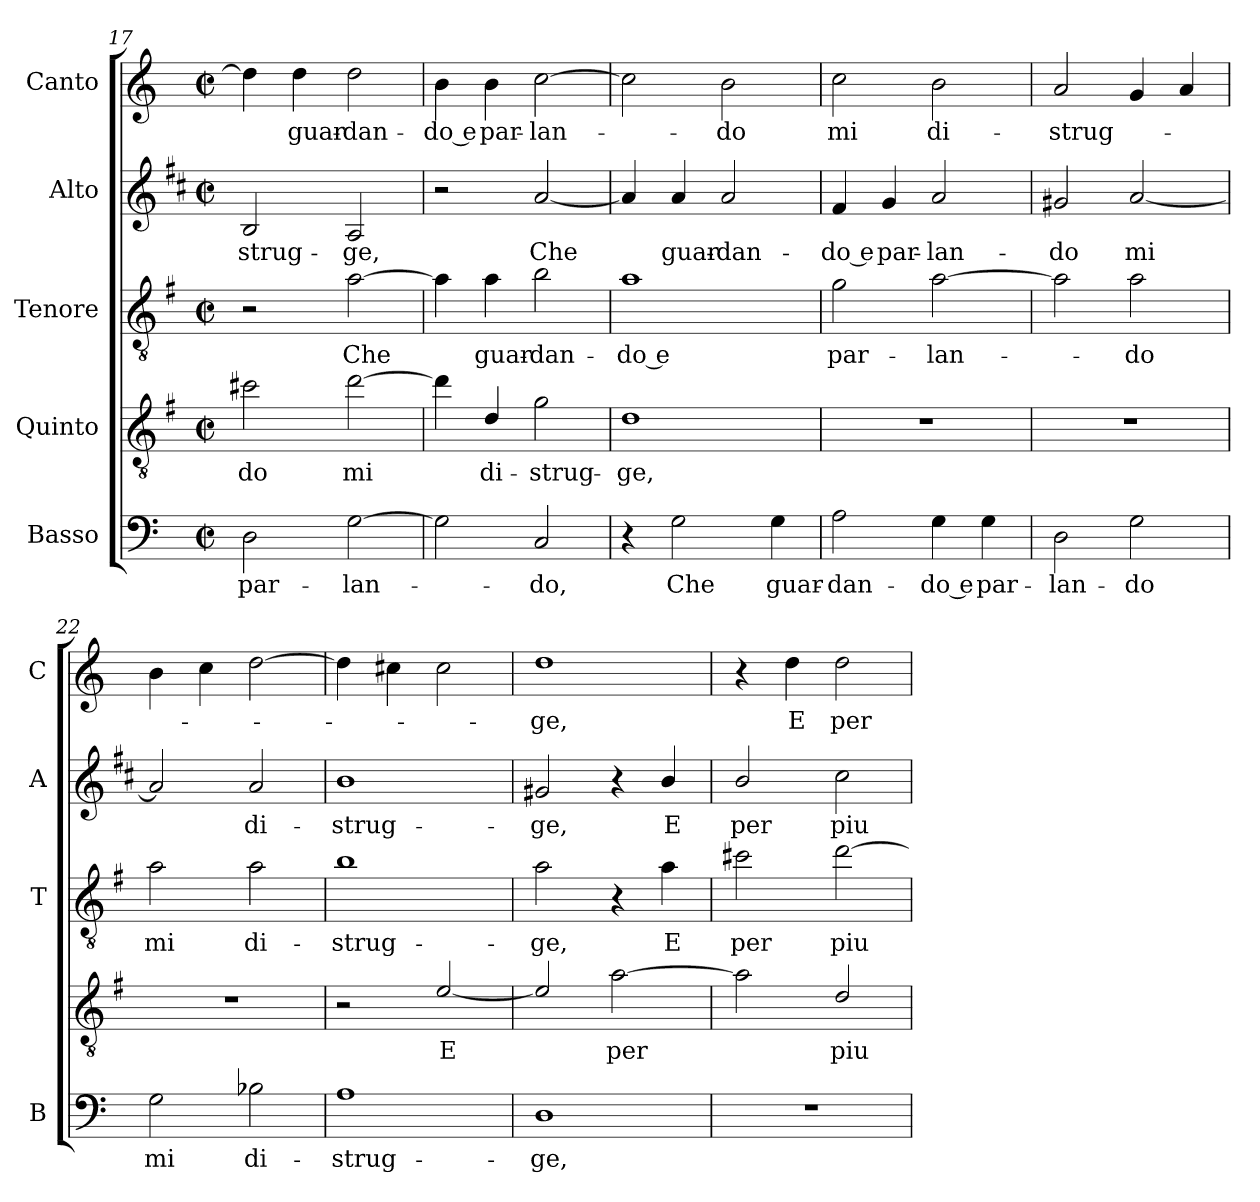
**kern	**text	**kern	**text	**kern	**text	**kern	**text	**kern	**text
*part5	*part5	*part4	*part4	*part3	*part3	*part2	*part2	*part1	*part1
*staff5	*staff5	*staff4	*staff4	*staff3	*staff3	*staff2	*staff2	*staff1	*staff1
*I"Basso	*	*I"Quinto	*	*I"Tenore	*	*I"Alto	*	*I"Canto	*
*I'B	*	*	*	*I'T	*	*I'A	*	*I'C	*
*clefF4	*	*clefGv2	*	*clefGv2	*	*clefG2	*	*clefG2	*
*	*	*ITrd4c7	*	*ITrd4c7	*	*ITrd1c2	*	*	*
*k[]	*	*k[]	*	*k[]	*	*k[]	*	*k[]	*
*C:	*	*C:	*	*C:	*	*C:	*	*C:	*
*M2/2	*	*M2/2	*	*M2/2	*	*M2/2	*	*M2/2	*
*met(c|)	*	*met(c|)	*	*met(c|)	*	*met(c|)	*	*met(c|)	*
=17	=17	=17	=17	=17	=17	=17	=17	=17	=17
!	!LO:LY:b	!	!	!	!	!	!	!	!
!	!	!	!LO:LY:b	!	!	!	!	!	!
!	!	!	!	!	!	!	!LO:LY:b	!	!
2D\	par-	2f#X\	-do	2r	.	2A/	-strug-	4dd\]	.
!	!	!	!	!	!	!	!	!	!LO:LY:b
.	.	.	.	.	.	.	.	4dd\	guar-
!	!LO:LY:b	!	!	!	!	!	!	!	!
!	!	!	!LO:LY:b	!	!	!	!	!	!
!	!	!	!	!	!LO:LY:b	!	!	!	!
!	!	!	!	!	!	!	!LO:LY:b	!	!
!	!	!	!	!	!	!	!	!	!LO:LY:b
[2G\	-lan-	[2g\	mi	[2d\	Che	2G/	-ge,	2dd\	-dan-
=18	=18	=18	=18	=18	=18	=18	=18	=18	=18
!	!	!	!	!	!	!	!	!	!LO:LY:b
2G\]	.	4g\]	.	4d\]	.	2r	.	4b\	-do e
!	!	!	!LO:LY:b	!	!	!	!	!	!
!	!	!	!	!	!LO:LY:b	!	!	!	!
!	!	!	!	!	!	!	!	!	!LO:LY:b
.	.	4G/	di-	4d\	guar-	.	.	4b\	par-
!	!LO:LY:b	!	!	!	!	!	!	!	!
!	!	!	!LO:LY:b	!	!	!	!	!	!
!	!	!	!	!	!LO:LY:b	!	!	!	!
!	!	!	!	!	!	!	!LO:LY:b	!	!
!	!	!	!	!	!	!	!	!	!LO:LY:b
2C/	-do,	2c\	-strug-	2e\	-dan-	[2g/	Che	[2cc\	-lan-
=19	=19	=19	=19	=19	=19	=19	=19	=19	=19
!	!	!	!LO:LY:b	!	!	!	!	!	!
!	!	!	!	!	!LO:LY:b	!	!	!	!
4r	.	1G	-ge,	1d	-do e	4g/]	.	2cc\]	.
!	!LO:LY:b	!	!	!	!	!	!	!	!
!	!	!	!	!	!	!	!LO:LY:b	!	!
2G\	Che	.	.	.	.	4g/	guar-	.	.
!	!	!	!	!	!	!	!LO:LY:b	!	!
!	!	!	!	!	!	!	!	!	!LO:LY:b
.	.	.	.	.	.	2g/	-dan-	2b\	-do
!	!LO:LY:b	!	!	!	!	!	!	!	!
4G\	guar-	.	.	.	.	.	.	.	.
=20	=20	=20	=20	=20	=20	=20	=20	=20	=20
!	!LO:LY:b	!	!	!	!	!	!	!	!
!	!	!	!	!	!LO:LY:b	!	!	!	!
!	!	!	!	!	!	!	!LO:LY:b	!	!
!	!	!	!	!	!	!	!	!	!LO:LY:b
2A\	-dan-	1r	.	2c\	par-	4e/	-do e	2cc\	mi
!	!	!	!	!	!	!	!LO:LY:b	!	!
.	.	.	.	.	.	4f/	par-	.	.
!	!LO:LY:b	!	!	!	!	!	!	!	!
!	!	!	!	!	!LO:LY:b	!	!	!	!
!	!	!	!	!	!	!	!LO:LY:b	!	!
!	!	!	!	!	!	!	!	!	!LO:LY:b
4G\	-do e	.	.	[2d\	-lan-	2g/	-lan-	2b\	di-
!	!LO:LY:b	!	!	!	!	!	!	!	!
4G\	par-	.	.	.	.	.	.	.	.
=21	=21	=21	=21	=21	=21	=21	=21	=21	=21
!	!LO:LY:b	!	!	!	!	!	!	!	!
!	!	!	!	!	!	!	!LO:LY:b	!	!
!	!	!	!	!	!	!	!	!	!LO:LY:b
2D\	-lan-	1r	.	2d\]	.	2f#X/	-do	2a/	-strug-
!	!LO:LY:b	!	!	!	!	!	!	!	!
!	!	!	!	!	!LO:LY:b	!	!	!	!
!	!	!	!	!	!	!	!LO:LY:b	!	!
2G\	-do	.	.	2d\	-do	[2g/	mi	4g/	.
.	.	.	.	.	.	.	.	4a/	.
=22	=22	=22	=22	=22	=22	=22	=22	=22	=22
!	!LO:LY:b	!	!	!	!	!	!	!	!
!	!	!	!	!	!LO:LY:b	!	!	!	!
2G\	mi	1r	.	2d\	mi	2g/]	.	4b\	.
.	.	.	.	.	.	.	.	4cc\	.
!	!LO:LY:b	!	!	!	!	!	!	!	!
!	!	!	!	!	!LO:LY:b	!	!	!	!
!	!	!	!	!	!	!	!LO:LY:b	!	!
2B-X\	di-	.	.	2d\	di-	2g/	di-	[2dd\	.
!!LO:LB:g=z
=23	=23	=23	=23	=23	=23	=23	=23	=23	=23
!	!LO:LY:b	!	!	!	!	!	!	!	!
!	!	!	!	!	!LO:LY:b	!	!	!	!
!	!	!	!	!	!	!	!LO:LY:b	!	!
1A	-strug-	2r	.	1e	-strug-	1a	-strug-	4dd\]	.
.	.	.	.	.	.	.	.	4cc#X\	.
!	!	!	!LO:LY:b	!	!	!	!	!	!
.	.	[2A/	E	.	.	.	.	2cc#\	.
=24	=24	=24	=24	=24	=24	=24	=24	=24	=24
!	!LO:LY:b	!	!	!	!	!	!	!	!
!	!	!	!	!	!LO:LY:b	!	!	!	!
!	!	!	!	!	!	!	!LO:LY:b	!	!
!	!	!	!	!	!	!	!	!	!LO:LY:b
1D	-ge,	2A/]	.	2d\	-ge,	2f#X/	-ge,	1dd	-ge,
!	!	!	!LO:LY:b	!	!	!	!	!	!
.	.	[2d\	per	4r	.	4r	.	.	.
!	!	!	!	!	!LO:LY:b	!	!	!	!
!	!	!	!	!	!	!	!LO:LY:b	!	!
.	.	.	.	4d\	E	4a/	E	.	.
=25	=25	=25	=25	=25	=25	=25	=25	=25	=25
!	!	!	!	!	!LO:LY:b	!	!	!	!
!	!	!	!	!	!	!	!LO:LY:b	!	!
1r	.	2d\]	.	2f#X\	per	2a/	per	4r	.
!	!	!	!	!	!	!	!	!	!LO:LY:b
.	.	.	.	.	.	.	.	4dd\	E
!	!	!	!LO:LY:b	!	!	!	!	!	!
!	!	!	!	!	!LO:LY:b	!	!	!	!
!	!	!	!	!	!	!	!LO:LY:b	!	!
!	!	!	!	!	!	!	!	!	!LO:LY:b
.	.	2G/	piu	[2g\	piu	2b\	piu	2dd\	per
=	=	=	=	=	=	=	=	=	=
*-	*-	*-	*-	*-	*-	*-	*-	*-	*-
